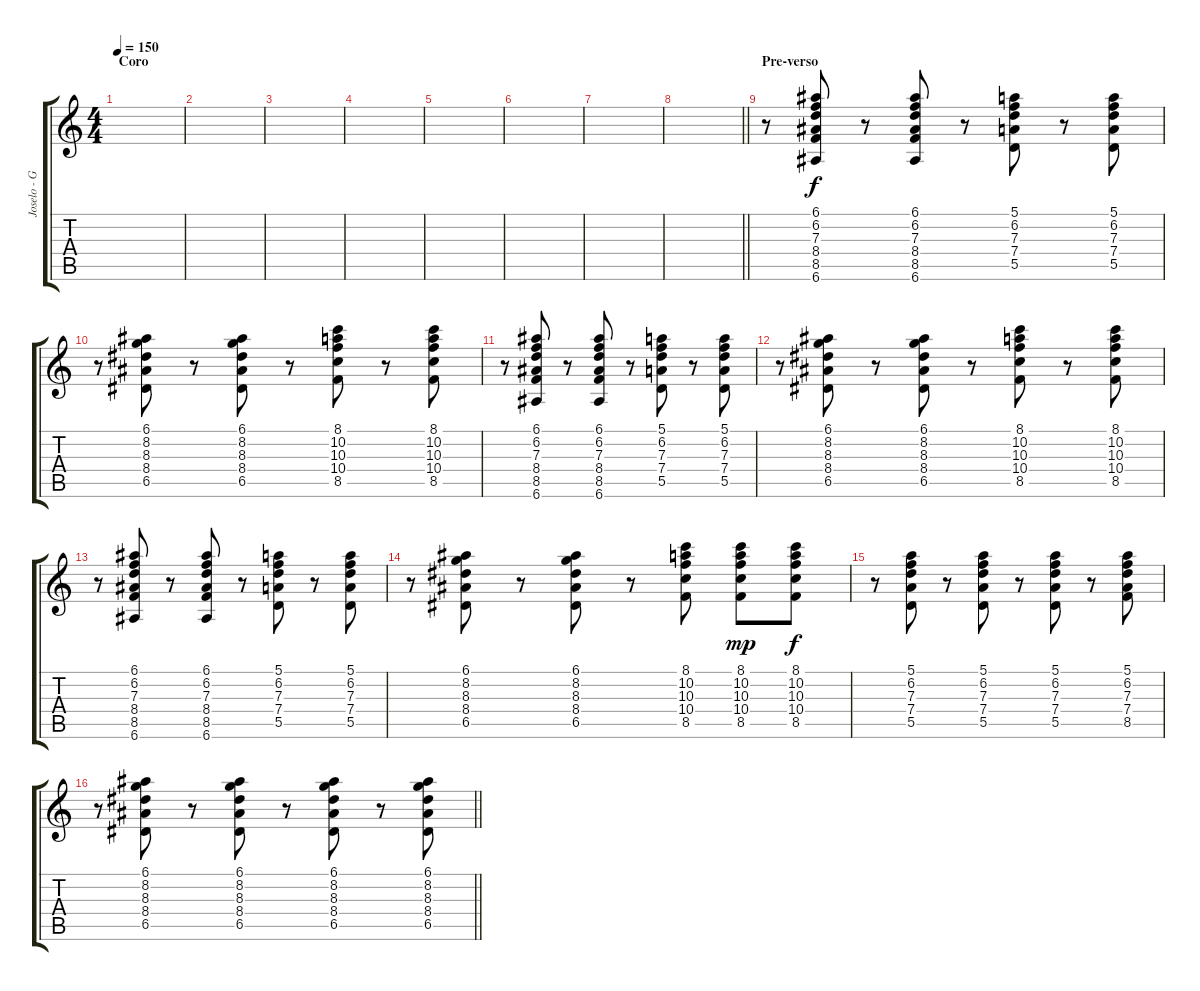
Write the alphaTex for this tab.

\track ("Joselo - Guitarra" "Joselo - G") {instrument acousticguitarnylon}
\staff {score tabs}
\tuning (E4 B3 G3 D3 A2 E2) {hide}
\ts (4 4)
\section ("" "Coro")
\tempo 150
\clef g2
\ks c
|
|
|
|
|
|
|
\barLineRight lightlight
|
\section ("" "Pre-verso")
r.8 (6.1 6.2 7.3 8.4 8.5 6.6).8 r.8 (6.1 6.2 7.3 8.4 8.5 6.6).8 r.8 (5.1 6.2 7.3 7.4 5.5).8 r.8 (5.1 6.2 7.3 7.4 5.5).8 |
r.8 (6.1 8.2 8.3 8.4 6.5).8 r.8 (6.1 8.2 8.3 8.4 6.5).8 r.8 (8.1 10.2 10.3 10.4 8.5).8 r.8 (8.1 10.2 10.3 10.4 8.5).8 |
r.8 (6.1 6.2 7.3 8.4 8.5 6.6).8 r.8 (6.1 6.2 7.3 8.4 8.5 6.6).8 r.8 (5.1 6.2 7.3 7.4 5.5).8 r.8 (5.1 6.2 7.3 7.4 5.5).8 |
r.8 (6.1 8.2 8.3 8.4 6.5).8 r.8 (6.1 8.2 8.3 8.4 6.5).8 r.8 (8.1 10.2 10.3 10.4 8.5).8 r.8 (8.1 10.2 10.3 10.4 8.5).8 |
r.8 (6.1 6.2 7.3 8.4 8.5 6.6).8 r.8 (6.1 6.2 7.3 8.4 8.5 6.6).8 r.8 (5.1 6.2 7.3 7.4 5.5).8 r.8 (5.1 6.2 7.3 7.4 5.5).8 |
r.8 (6.1 8.2 8.3 8.4 6.5).8 r.8 (6.1 8.2 8.3 8.4 6.5).8 r.8 (8.1 10.2 10.3 10.4 8.5).8 (8.1 10.2 10.3 10.4 8.5).8{dy mp} (8.1 10.2 10.3 10.4 8.5).8{dy f} |
r.8 (5.1 6.2 7.3 7.4 5.5).8 r.8 (5.1 6.2 7.3 7.4 5.5).8 r.8 (5.1 6.2 7.3 7.4 5.5).8 r.8 (5.1 6.2 7.3 7.4 8.5).8 |
\barLineRight lightlight
r.8 (6.1 8.2 8.3 8.4 6.5).8 r.8 (6.1 8.2 8.3 8.4 6.5).8 r.8 (6.1 8.2 8.3 8.4 6.5).8 r.8 (6.1 8.2 8.3 8.4 6.5).8
